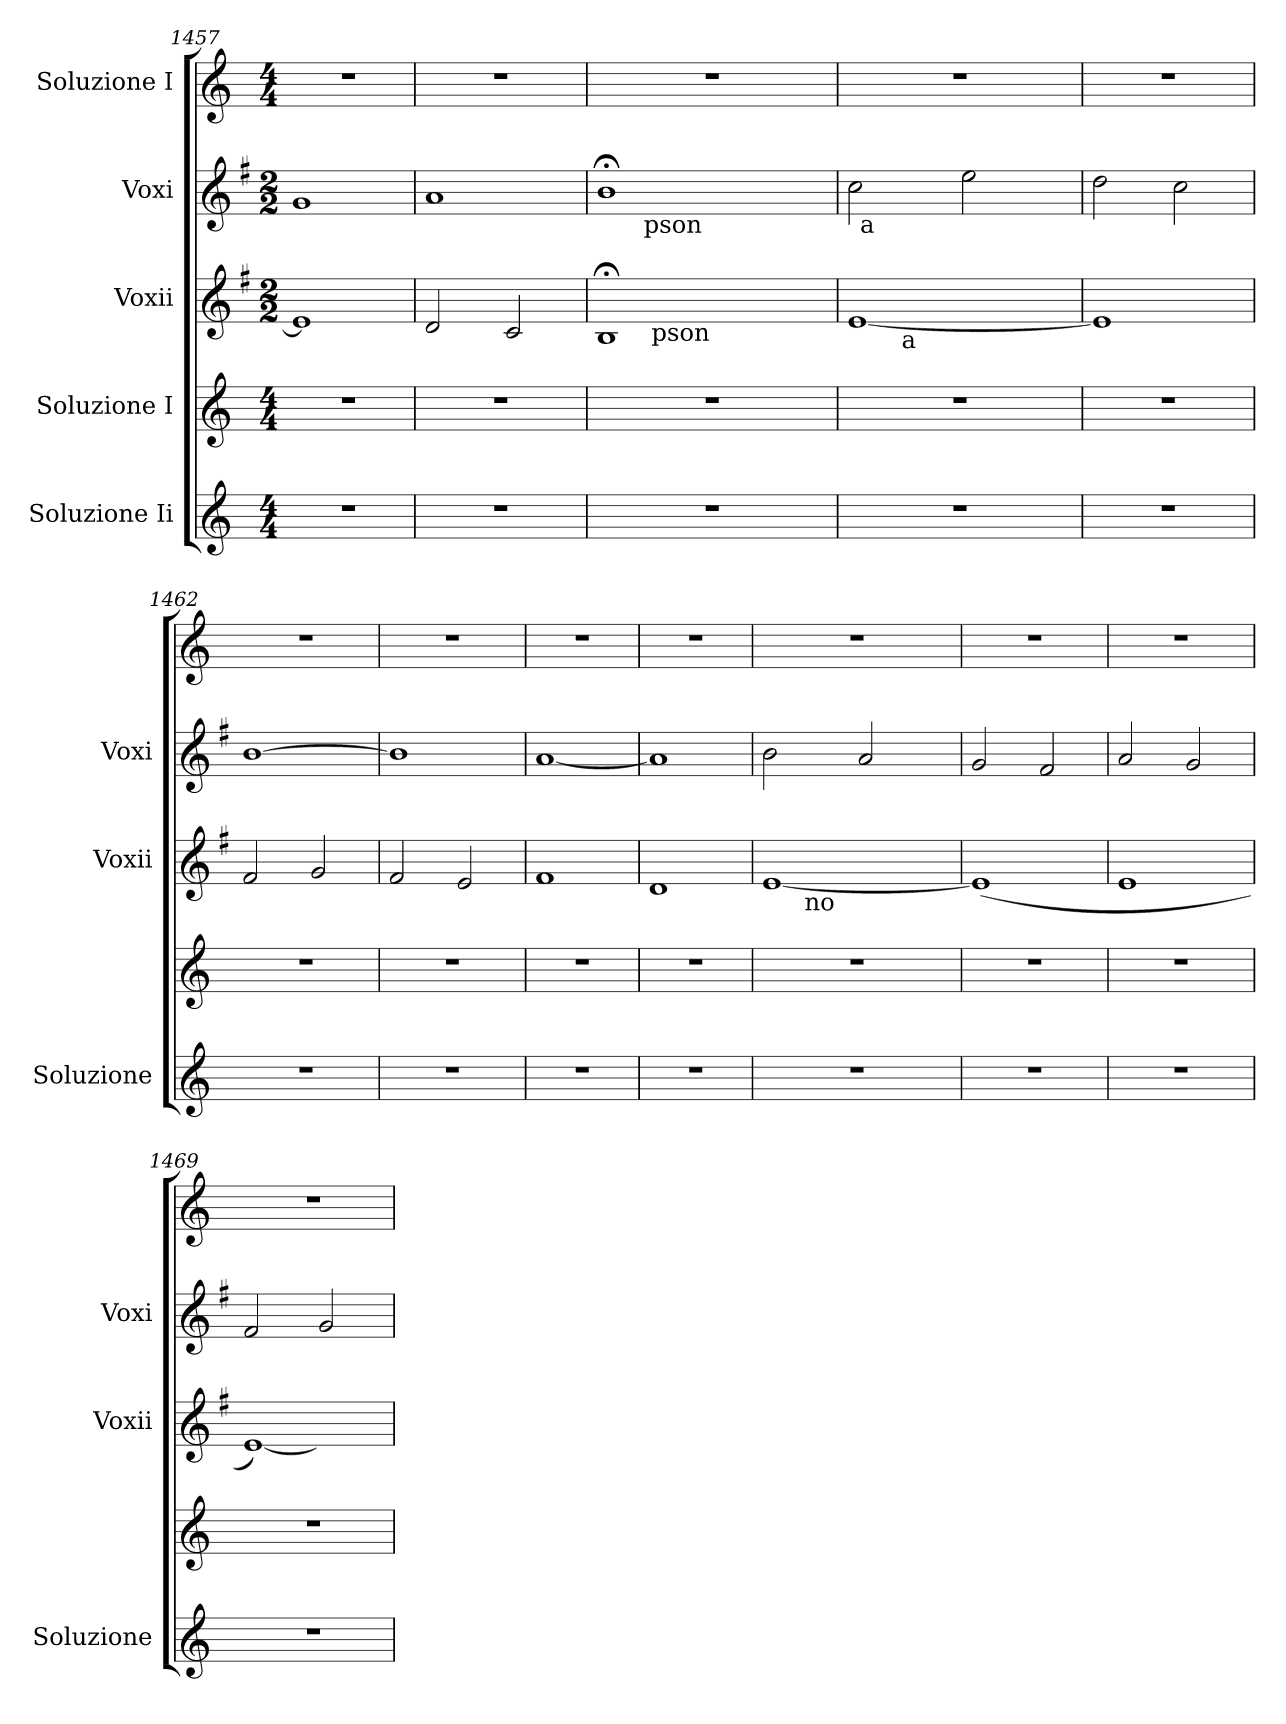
**kern	**kern	**kern	**kern	**kern
*part5	*part4	*part3	*part2	*part1
*staff5	*staff4	*staff3	*staff2	*staff1
*I"Soluzione Ii	*I"Soluzione I	*I"Voxii	*I"Voxi	*I"Soluzione I
*I'Soluzione	*	*I'Voxii	*I'Voxi	*
*clefG2	*clefG2	*clefG2	*clefG2	*clefG2
*k[]	*k[]	*k[f#]	*k[f#]	*k[]
*C:	*C:	*G:	*G:	*C:
*M4/4	*M4/4	*M2/2	*M2/2	*M4/4
=1457	=1457	=1457	=1457	=1457
1r	1r	1e]	1g	1r
=1458	=1458	=1458	=1458	=1458
1r	1r	2d/	1a	1r
.	.	2c/	.	.
=1459	=1459	=1459	=1459	=1459
*	*	*^	*^	*
1r	1r	1B;	8ryy	1b;<	12..ryy	1r
.	.	.	32ryy	.	.	.
!	!	!	!	!	!LO:TX:b:t=pson	!
.	.	.	.	.	3%2ryy	.
!	!	!	!LO:TX:b:t=pson	!	!	!
.	.	.	2ryy	.	.	.
.	.	.	4ryy	.	.	.
.	.	.	.	.	6ryy	.
.	.	.	16.ryy	.	.	.
.	.	.	.	.	48ryy	.
=1460	=1460	=1460	=1460	=1460	=1460	=1460
1r	1r	[<1e	8.ryy	2cc\	48ryy	1r
!	!	!	!	!	!LO:TX:b:t=a	!
.	.	.	.	.	3%2ryy	.
!	!	!	!LO:TX:b:t=a	!	!	!
.	.	.	2ryy	.	.	.
.	.	.	.	2ee\	.	.
.	.	.	4ryy	.	6...ryy	.
.	.	.	16ryy	.	.	.
*	*	*v	*v	*	*	*
*	*	*	*v	*v	*
=1461	=1461	=1461	=1461	=1461
1r	1r	1e]	2dd\	1r
.	.	.	2cc\	.
=1462	=1462	=1462	=1462	=1462
1r	1r	2f#/	[>1b	1r
.	.	2g/	.	.
=1463	=1463	=1463	=1463	=1463
1r	1r	2f#/	1b]	1r
.	.	2e/	.	.
=1464	=1464	=1464	=1464	=1464
1r	1r	1f#	[<1a	1r
=1465	=1465	=1465	=1465	=1465
1r	1r	1d	1a]	1r
=1466	=1466	=1466	=1466	=1466
*	*	*^	*	*
1r	1r	[<1e	8ryy	2b\	1r
.	.	.	32ryy	.	.
!	!	!	!LO:TX:b:t=no	!	!
.	.	.	2ryy	.	.
.	.	.	.	2a/	.
.	.	.	4ryy	.	.
.	.	.	16.ryy	.	.
*	*	*v	*v	*	*
=1467	=1467	=1467	=1467	=1467
1r	1r	(<1e]	2g/	1r
.	.	.	2f#/	.
!!LO:PB:g=z
=1468	=1468	=1468	=1468	=1468
1r	1r	1e	2a/	1r
.	.	.	2g/	.
=1469	=1469	=1469	=1469	=1469
1r	1r	[<1e)	2f#/	1r
.	.	.	2g/	.
=	=	=	=	=
*-	*-	*-	*-	*-
